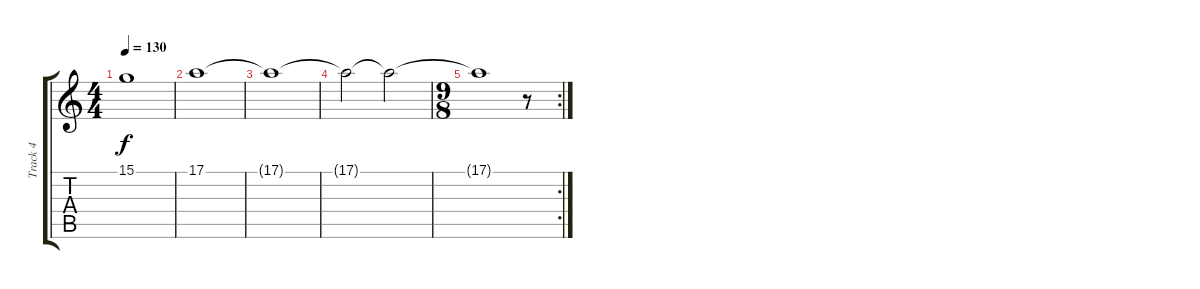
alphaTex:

\track ("Track 4" "Track 4") {instrument stringensemble1}
\staff {score tabs}
\tuning (E4 B3 G3 D3 A2 E2) {hide}
\ts (4 4)
\tempo 130
\clef g2
\ks c
15.1{t}.1{dy f} |
17.1.1 |
17.1{t}.1 |
17.1{t}.2 17.1{t}.2{volume 0} |
\rc 2
\ts (9 8)
17.1{t}.1 r.8
